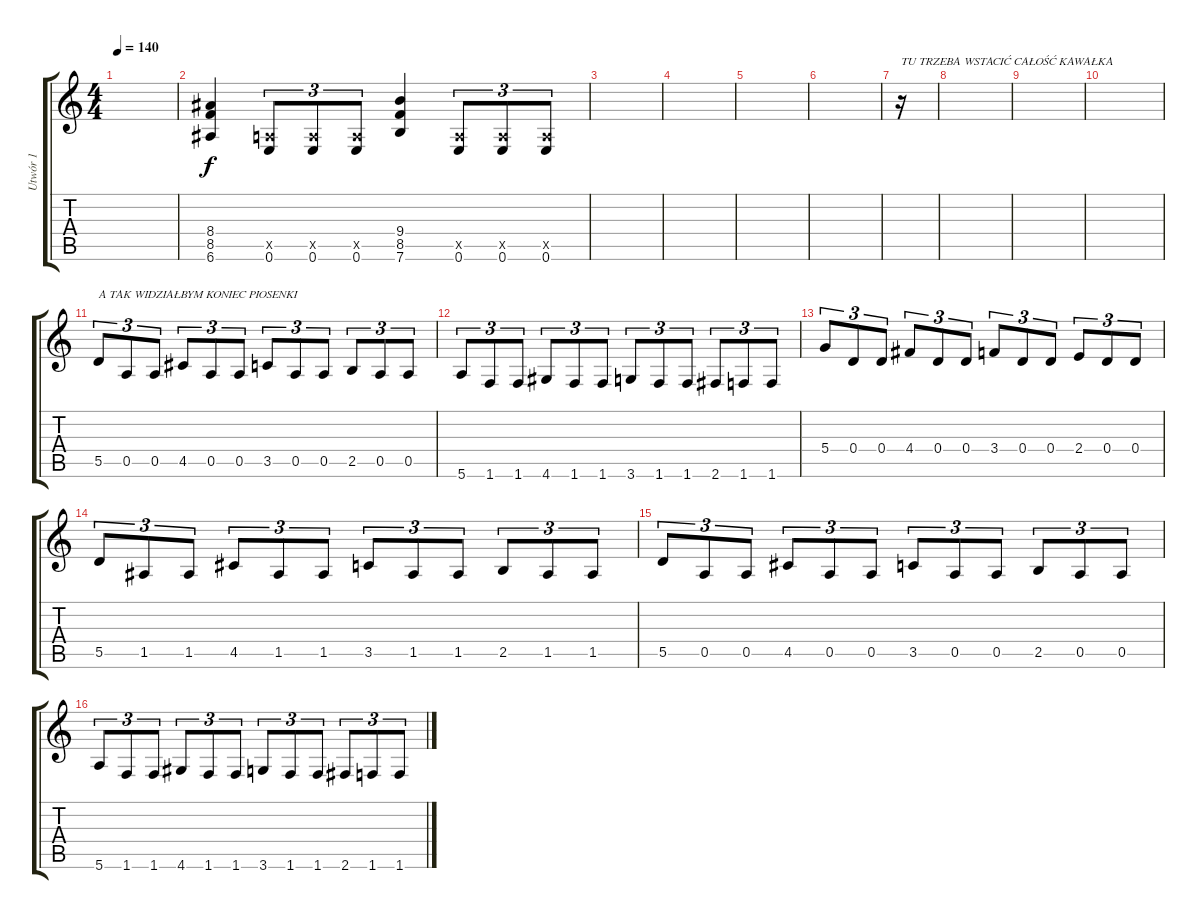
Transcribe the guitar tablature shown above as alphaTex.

\track ("Utwór 1" "Utwór 1") {instrument distortionguitar}
\staff {score tabs}
\tuning (E4 B3 G3 D3 A2 E2) {hide}
\ts (4 4)
\tempo 140
\clef g2
\ks c
|
(8.4 8.5 6.6).4 (0.5{x} 0.6).8{tu (3 2)} (0.5{x} 0.6).8{tu (3 2)} (0.5{x} 0.6).8{tu (3 2)} (9.4 8.5 7.6).4 (0.5{x} 0.6).8{tu (3 2)} (0.5{x} 0.6).8{tu (3 2)} (0.5{x} 0.6).8{tu (3 2)} |
|
|
|
|
r.16{txt "TU TRZEBA WSTACIĆ CAŁOŚĆ KAWAŁKA"} |
|
|
|
5.5.8{tu (3 2) txt "A TAK WIDZIAŁBYM KONIEC PIOSENKI"} 0.5.8{tu (3 2)} 0.5.8{tu (3 2)} 4.5.8{tu (3 2)} 0.5.8{tu (3 2)} 0.5.8{tu (3 2)} 3.5.8{tu (3 2)} 0.5.8{tu (3 2)} 0.5.8{tu (3 2)} 2.5.8{tu (3 2)} 0.5.8{tu (3 2)} 0.5.8{tu (3 2)} |
5.6.8{tu (3 2)} 1.6.8{tu (3 2)} 1.6.8{tu (3 2)} 4.6.8{tu (3 2)} 1.6.8{tu (3 2)} 1.6.8{tu (3 2)} 3.6.8{tu (3 2)} 1.6.8{tu (3 2)} 1.6.8{tu (3 2)} 2.6.8{tu (3 2)} 1.6.8{tu (3 2)} 1.6.8{tu (3 2)} |
5.4.8{tu (3 2)} 0.4.8{tu (3 2)} 0.4.8{tu (3 2)} 4.4.8{tu (3 2)} 0.4.8{tu (3 2)} 0.4.8{tu (3 2)} 3.4.8{tu (3 2)} 0.4.8{tu (3 2)} 0.4.8{tu (3 2)} 2.4.8{tu (3 2)} 0.4.8{tu (3 2)} 0.4.8{tu (3 2)} |
5.5.8{tu (3 2)} 1.5.8{tu (3 2)} 1.5.8{tu (3 2)} 4.5.8{tu (3 2)} 1.5.8{tu (3 2)} 1.5.8{tu (3 2)} 3.5.8{tu (3 2)} 1.5.8{tu (3 2)} 1.5.8{tu (3 2)} 2.5.8{tu (3 2)} 1.5.8{tu (3 2)} 1.5.8{tu (3 2)} |
5.5.8{tu (3 2)} 0.5.8{tu (3 2)} 0.5.8{tu (3 2)} 4.5.8{tu (3 2)} 0.5.8{tu (3 2)} 0.5.8{tu (3 2)} 3.5.8{tu (3 2)} 0.5.8{tu (3 2)} 0.5.8{tu (3 2)} 2.5.8{tu (3 2)} 0.5.8{tu (3 2)} 0.5.8{tu (3 2)} |
5.6.8{tu (3 2)} 1.6.8{tu (3 2)} 1.6.8{tu (3 2)} 4.6.8{tu (3 2)} 1.6.8{tu (3 2)} 1.6.8{tu (3 2)} 3.6.8{tu (3 2)} 1.6.8{tu (3 2)} 1.6.8{tu (3 2)} 2.6.8{tu (3 2)} 1.6.8{tu (3 2)} 1.6.8{tu (3 2)}
